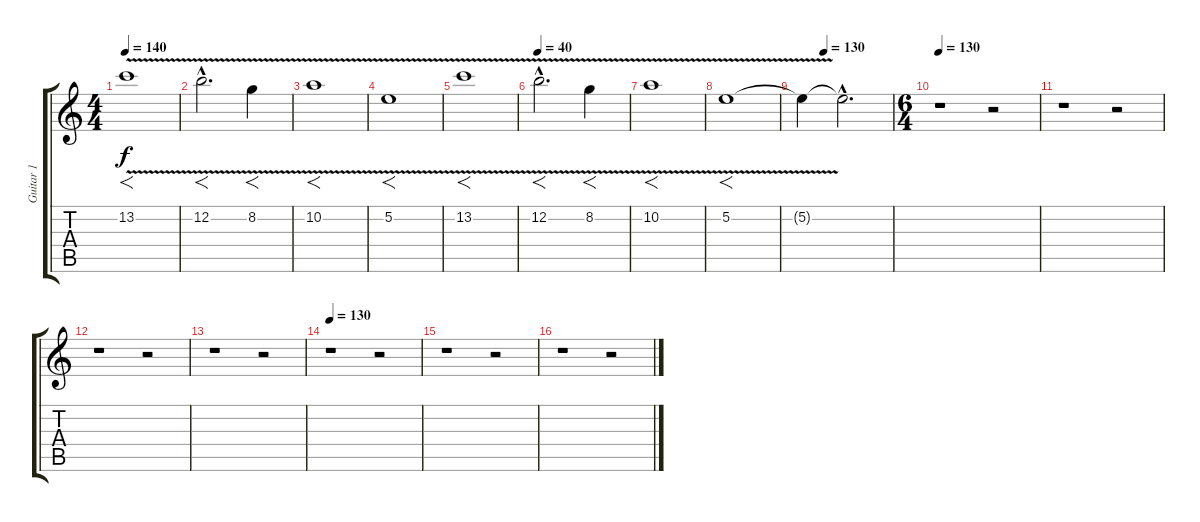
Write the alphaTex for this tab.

\track ("Guitar 1" "Guitar 1") {instrument distortionguitar}
\staff {score tabs}
\tuning (E4 B3 G3 D3 A2 E2) {hide}
\ts (4 4)
\tempo 140
\clef g2
\ks c
13.2{v}.1{f dy f} |
12.2{v hac}.2{f d} 8.2{v}.4{f} |
10.2{v}.1{f} |
5.2{v}.1{f} |
13.2{v}.1{f} |
\tempo 40
12.2{v hac}.2{f d} 8.2{v}.4{f} |
10.2{v}.1{f} |
5.2{v}.1{f} |
\tempo (130 0.25)
5.2{t}.4 5.2{hac t}.2{d} |
\ts (6 4)
\tempo 130
r.1 r.2 |
r.1 r.2 |
r.1 r.2 |
r.1 r.2 |
\tempo 130
r.1 r.2 |
r.1 r.2 |
r.1 r.2
